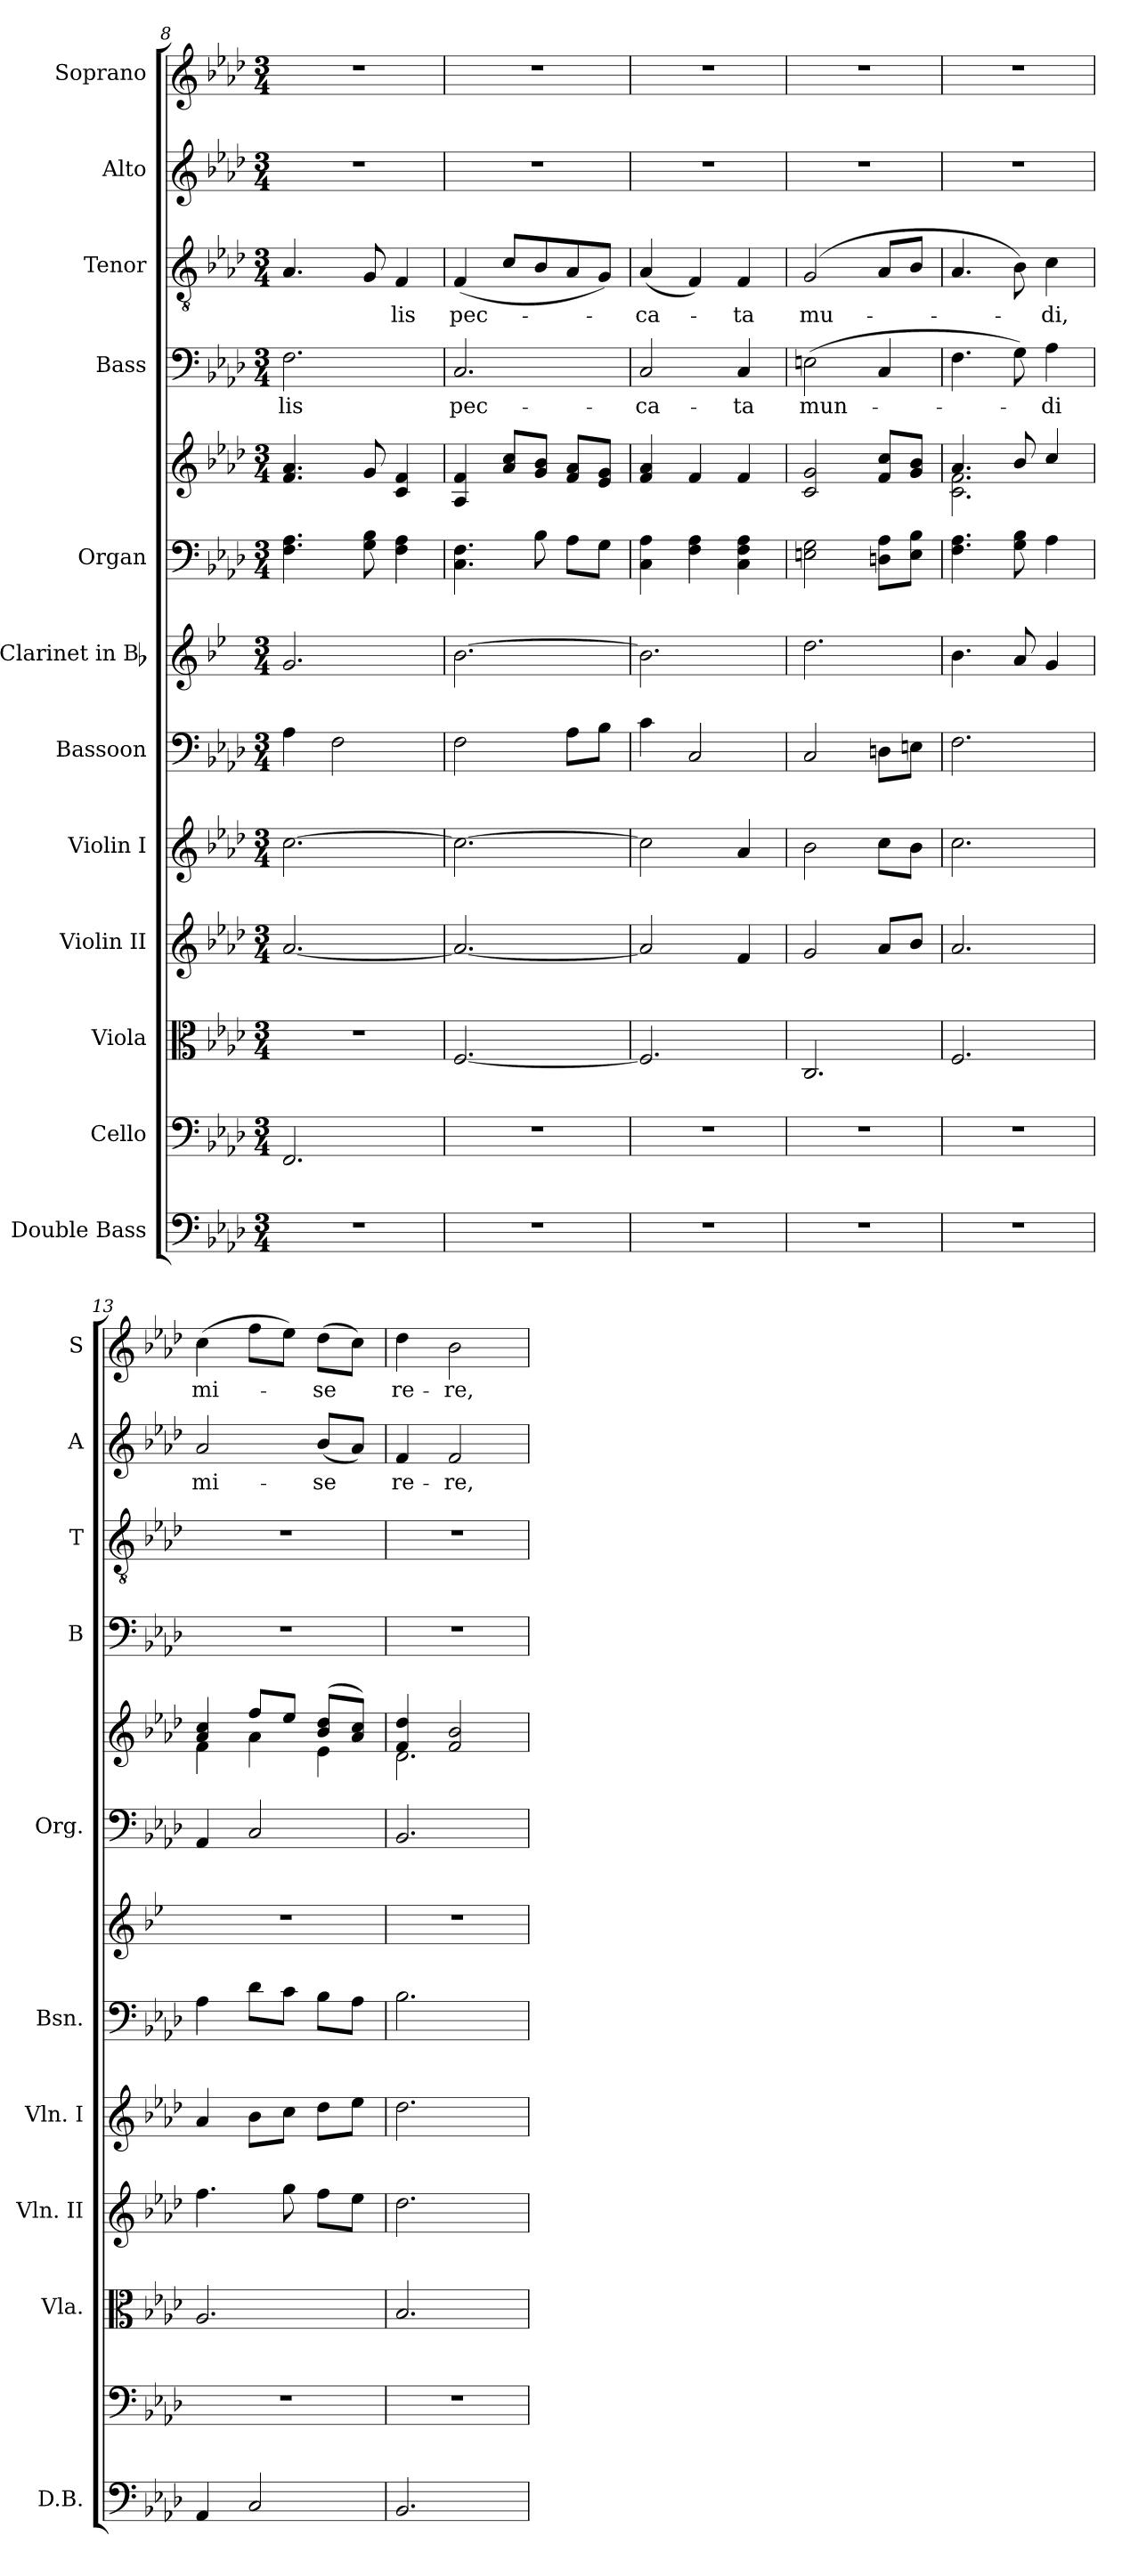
**kern	**kern	**kern	**kern	**kern	**kern	**kern	**kern	**kern	**kern	**text	**kern	**text	**kern	**text	**kern	**text
*part12	*part11	*part10	*part9	*part8	*part7	*part6	*part5	*part5	*part4	*part4	*part3	*part3	*part2	*part2	*part1	*part1
*staff13	*staff12	*staff11	*staff10	*staff9	*staff8	*staff7	*staff6	*staff5	*staff4	*staff4	*staff3	*staff3	*staff2	*staff2	*staff1	*staff1
*I"Double Bass	*I"Cello	*I"Viola	*I"Violin II	*I"Violin I	*I"Bassoon	*I"Clarinet in Bb	*I"Organ	*	*I"Bass	*	*I"Tenor	*	*I"Alto	*	*I"Soprano	*
*I'D.B.	*	*I'Vla.	*I'Vln. II	*I'Vln. I	*I'Bsn.	*	*I'Org.	*	*I'B	*	*I'T	*	*I'A	*	*I'S	*
!!LO:PB:g=z
*clefF4	*clefF4	*clefC3	*clefG2	*clefG2	*clefF4	*clefG2	*clefF4	*clefG2	*clefF4	*	*clefGv2	*	*clefG2	*	*clefG2	*
*ITrd7c12	*	*	*	*	*	*ITrd1c2	*	*	*	*	*	*	*	*	*	*
*k[b-e-a-d-]	*k[b-e-a-d-]	*k[b-e-a-d-]	*k[b-e-a-d-]	*k[b-e-a-d-]	*k[b-e-a-d-]	*k[b-e-a-d-]	*k[b-e-a-d-]	*k[b-e-a-d-]	*k[b-e-a-d-]	*	*k[b-e-a-d-]	*	*k[b-e-a-d-]	*	*k[b-e-a-d-]	*
*f:	*f:	*f:	*f:	*f:	*f:	*f:	*f:	*f:	*f:	*	*f:	*	*f:	*	*f:	*
*M3/4	*M3/4	*M3/4	*M3/4	*M3/4	*M3/4	*M3/4	*M3/4	*M3/4	*M3/4	*	*M3/4	*	*M3/4	*	*M3/4	*
=8	=8	=8	=8	=8	=8	=8	=8	=8	=8	=8	=8	=8	=8	=8	=8	=8
!	!	!	!	!	!	!	!	!	!	!LO:LY:b	!	!	!	!	!	!
2.r	2.FF/	2.r	[2.a-/	[2.cc\	4A-\	2.f/	4.F\ 4.A-\	4.f/ 4.a-/	2.F\	-lis	4.A-/	.	2.r	.	2.r	.
.	.	.	.	.	2F\	.	.	.	.	.	.	.	.	.	.	.
.	.	.	.	.	.	.	8G\ 8B-\	8g/	.	.	8G/	.	.	.	.	.
!	!	!	!	!	!	!	!	!	!	!	!	!LO:LY:b	!	!	!	!
.	.	.	.	.	.	.	4F\ 4A-\	4c/ 4f/	.	.	4F/	-lis	.	.	.	.
=9	=9	=9	=9	=9	=9	=9	=9	=9	=9	=9	=9	=9	=9	=9	=9	=9
!	!	!	!	!	!	!	!	!	!	!LO:LY:b	!	!LO:LY:b	!	!	!	!
2.r	2.r	[2.F/	2.a-/_	2.cc\_	2F\	[2.a-\	4.C\ 4.F\	4A-/ 4f/	2.C/	pec-	(<4F/	pec-	2.r	.	2.r	.
.	.	.	.	.	.	.	.	8a-/ 8cc/L	.	.	8c/L	.	.	.	.	.
.	.	.	.	.	.	.	8B-\	8g/ 8b-/J	.	.	8B-/	.	.	.	.	.
.	.	.	.	.	8A-\L	.	8A-\L	8f/ 8a-/L	.	.	8A-/	.	.	.	.	.
.	.	.	.	.	8B-\J	.	8G\J	8e-/ 8g/J	.	.	8G/J)	.	.	.	.	.
=10	=10	=10	=10	=10	=10	=10	=10	=10	=10	=10	=10	=10	=10	=10	=10	=10
!	!	!	!	!	!	!	!	!	!	!LO:LY:b	!	!LO:LY:b	!	!	!	!
2.r	2.r	2.F/]	2a-/]	2cc\]	4c\	2.a-\]	4C\ 4A-\	4f/ 4a-/	2C/	-ca-	(<4A-/	-ca-	2.r	.	2.r	.
.	.	.	.	.	2C/	.	4F\ 4A-\	4f/	.	.	4F/)	.	.	.	.	.
!	!	!	!	!	!	!	!	!	!	!LO:LY:b	!	!LO:LY:b	!	!	!	!
.	.	.	4f/	4a-/	.	.	4C\ 4F\ 4A-\	4f/	4C/	-ta	4F/	-ta	.	.	.	.
=11	=11	=11	=11	=11	=11	=11	=11	=11	=11	=11	=11	=11	=11	=11	=11	=11
!	!	!	!	!	!	!	!	!	!	!LO:LY:b	!	!LO:LY:b	!	!	!	!
2.r	2.r	2.C/	2g/	2b-\	2C/	2.cc\	2En\ 2G\	2c/ 2g/	(>2En\	mun-	(2G/	mu-	2.r	.	2.r	.
.	.	.	8a-/L	8cc\L	8Dn\L	.	8Dn\ 8A-\L	8f/ 8cc/L	4C/	.	8A-/L	.	.	.	.	.
.	.	.	8b-/J	8b-\J	8En\J	.	8E\ 8B-\J	8g/ 8b-/J	.	.	8B-/J	.	.	.	.	.
=12	=12	=12	=12	=12	=12	=12	=12	=12	=12	=12	=12	=12	=12	=12	=12	=12
*	*	*	*	*	*	*	*	*^	*	*	*	*	*	*	*	*
2.r	2.r	2.F/	2.a-/	2.cc\	2.F\	4.a-\	4.F\ 4.A-\	4.a-/	2.c\ 2.f\	4.F\	.	4.A-/	.	2.r	.	2.r	.
.	.	.	.	.	.	8g/	8G\ 8B-\	8b-/	.	8G\)	.	8B-\)	.	.	.	.	.
!	!	!	!	!	!	!	!	!	!	!	!LO:LY:b	!	!LO:LY:b	!	!	!	!
.	.	.	.	.	.	4f/	4A-\	4cc/	.	4A-\	-di	4c\	-di,	.	.	.	.
=13	=13	=13	=13	=13	=13	=13	=13	=13	=13	=13	=13	=13	=13	=13	=13	=13	=13
!	!	!	!	!	!	!	!	!	!	!	!	!	!	!	!LO:LY:b	!	!LO:LY:b
4AAA-/	2.r	2.A-/	4.ff\	4a-/	4A-\	2.r	4AA-/	4a-/ 4cc/	4f\	2.r	.	2.r	.	2a-/	mi-	(>4cc\	mi-
2CC/	.	.	.	8b-\L	8d-\L	.	2C/	8ff/L	4a-\	.	.	.	.	.	.	8ff\L	.
.	.	.	8gg\	8cc\J	8c\J	.	.	8ee-/J	.	.	.	.	.	.	.	8ee-\J)	.
!	!	!	!	!	!	!	!	!	!	!	!	!	!	!	!LO:LY:b	!	!LO:LY:b
.	.	.	8ff\L	8dd-\L	8B-\L	.	.	(>8b-/ 8dd-/L	4e-\	.	.	.	.	(<8b-/L	-se	(>8dd-\L	-se
.	.	.	8ee-\J	8ee-\J	8A-\J	.	.	8a-/ 8cc/J)	.	.	.	.	.	8a-/J)	.	8cc\J)	.
=14	=14	=14	=14	=14	=14	=14	=14	=14	=14	=14	=14	=14	=14	=14	=14	=14	=14
!	!	!	!	!	!	!	!	!	!	!	!	!	!	!	!LO:LY:b	!	!LO:LY:b
2.BBB-/	2.r	2.B-/	2.dd-\	2.dd-\	2.B-\	2.r	2.BB-/	4f/ 4dd-/	2.d-\	2.r	.	2.r	.	4f/	re-	4dd-\	re-
!	!	!	!	!	!	!	!	!	!	!	!	!	!	!	!LO:LY:b	!	!LO:LY:b
.	.	.	.	.	.	.	.	2f/ 2b-/	.	.	.	.	.	2f/	-re,	2b-\	-re,
*	*	*	*	*	*	*	*	*v	*v	*	*	*	*	*	*	*	*
=	=	=	=	=	=	=	=	=	=	=	=	=	=	=	=	=
*-	*-	*-	*-	*-	*-	*-	*-	*-	*-	*-	*-	*-	*-	*-	*-	*-
